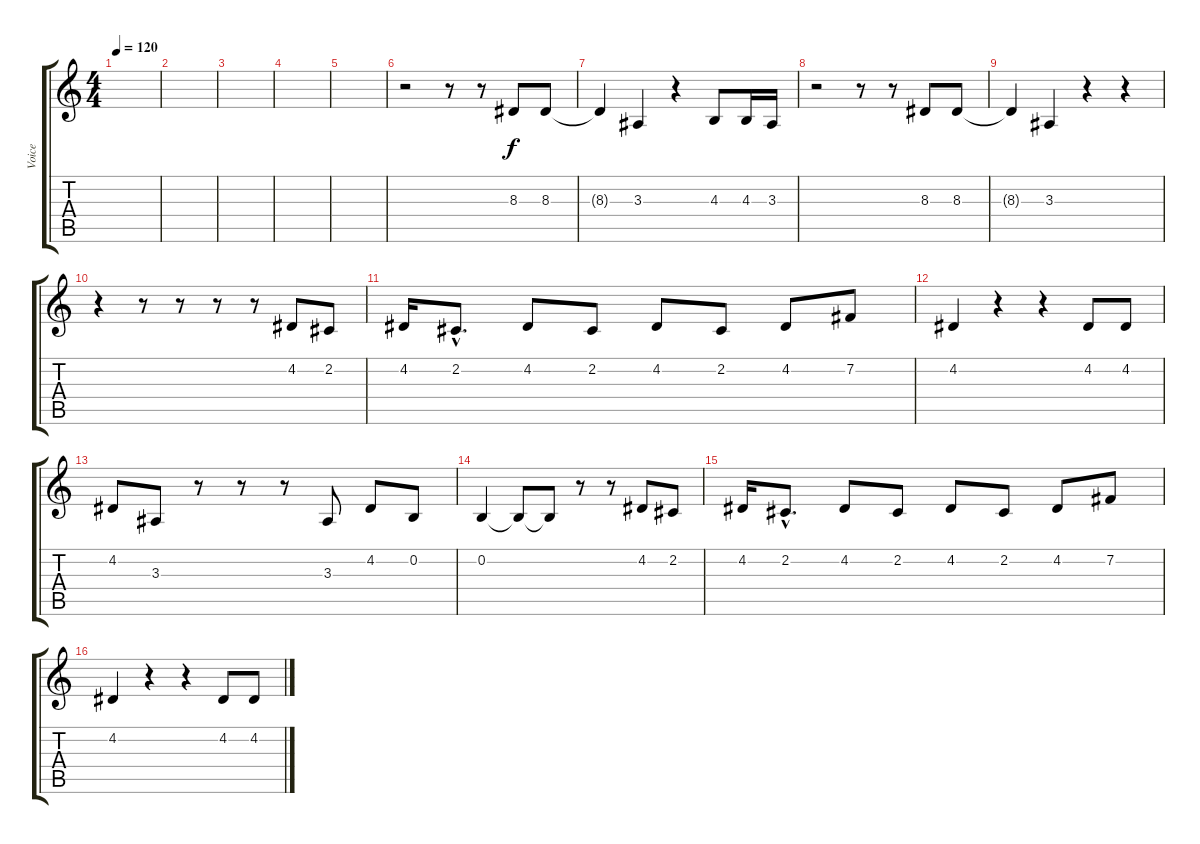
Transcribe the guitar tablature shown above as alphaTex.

\track ("Voice" "Voice") {instrument clarinet}
\staff {score tabs}
\tuning (E4 B3 G3 D3 A2 E2) {hide}
\ts (4 4)
\tempo 120
\clef g2
\ks c
|
|
|
|
|
r.2 r.8 r.8 8.3.8 8.3.8 |
8.3{t}.4 3.3.4 r.4 4.3.8 4.3.16 3.3.16 |
r.2 r.8 r.8 8.3.8 8.3.8 |
8.3{t}.4 3.3.4 r.4 r.4 |
r.4 r.8 r.8 r.8 r.8 4.2.8 2.2.8 |
4.2.16 2.2{hac}.8{d} 4.2.8 2.2.8 4.2.8 2.2.8 4.2.8 7.2.8 |
4.2.4 r.4 r.4 4.2.8 4.2.8 |
4.2.8 3.3.8 r.8 r.8 r.8 3.3.8 4.2.8 0.2.8 |
0.2.4 0.2{t}.8 0.2{t}.8 r.8 r.8 4.2.8 2.2.8 |
4.2.16 2.2{hac}.8{d} 4.2.8 2.2.8 4.2.8 2.2.8 4.2.8 7.2.8 |
4.2.4 r.4 r.4 4.2.8 4.2.8
